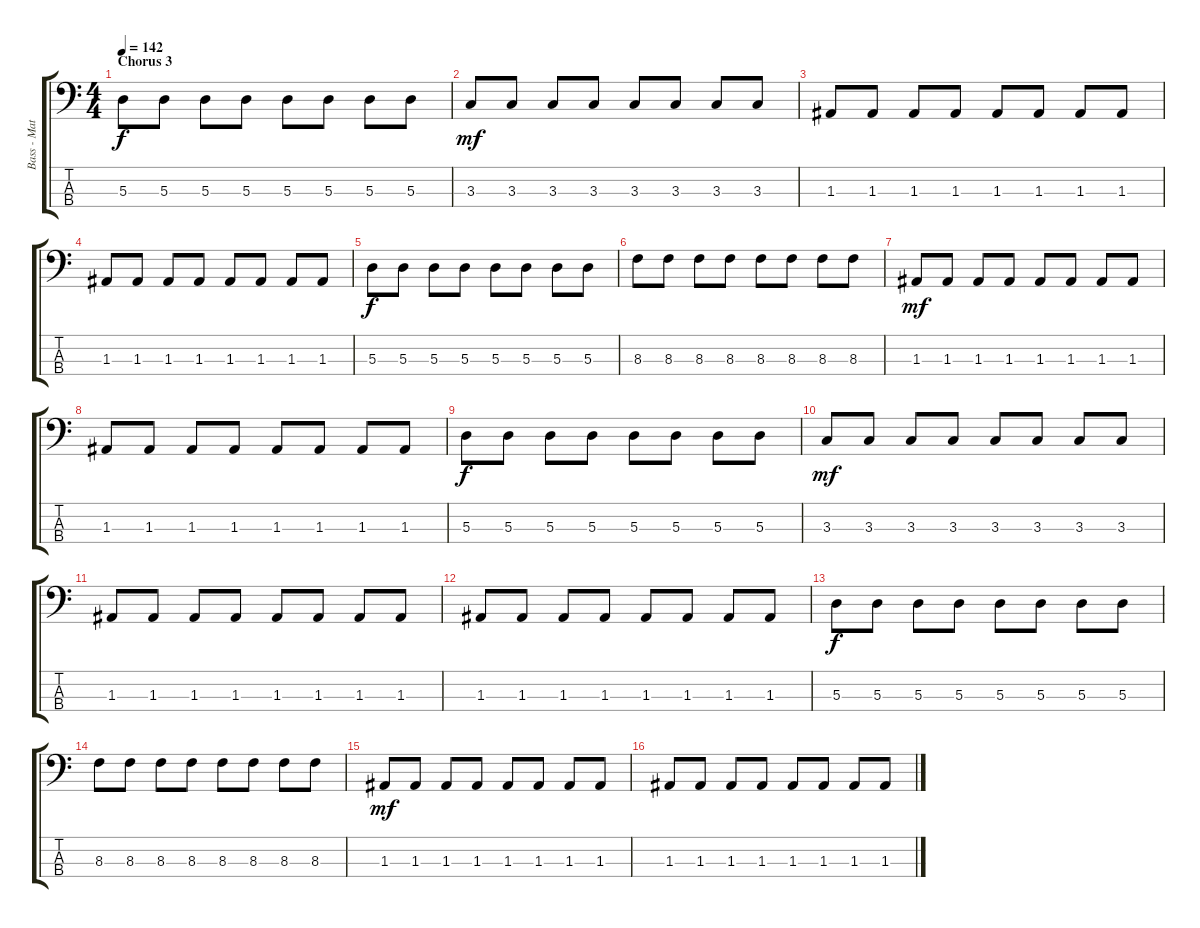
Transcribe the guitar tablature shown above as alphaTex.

\track ("Bass - Matt Barnes " "Bass - Mat") {instrument electricbassfinger}
\staff {score tabs}
\tuning (G2 D2 A1 D1) {hide}
\ts (4 4)
\section ("" "Chorus 3")
\tempo 142
\clef f4
\ks c
5.3.8{dy f} 5.3.8 5.3.8 5.3.8 5.3.8 5.3.8 5.3.8 5.3.8 |
3.3.8{dy mf} 3.3.8 3.3.8 3.3.8 3.3.8 3.3.8 3.3.8 3.3.8 |
1.3.8 1.3.8 1.3.8 1.3.8 1.3.8 1.3.8 1.3.8 1.3.8 |
1.3.8 1.3.8 1.3.8 1.3.8 1.3.8 1.3.8 1.3.8 1.3.8 |
5.3.8{dy f} 5.3.8 5.3.8 5.3.8 5.3.8 5.3.8 5.3.8 5.3.8 |
8.3.8 8.3.8 8.3.8 8.3.8 8.3.8 8.3.8 8.3.8 8.3.8 |
1.3.8{dy mf} 1.3.8 1.3.8 1.3.8 1.3.8 1.3.8 1.3.8 1.3.8 |
1.3.8 1.3.8 1.3.8 1.3.8 1.3.8 1.3.8 1.3.8 1.3.8 |
5.3.8{dy f} 5.3.8 5.3.8 5.3.8 5.3.8 5.3.8 5.3.8 5.3.8 |
3.3.8{dy mf} 3.3.8 3.3.8 3.3.8 3.3.8 3.3.8 3.3.8 3.3.8 |
1.3.8 1.3.8 1.3.8 1.3.8 1.3.8 1.3.8 1.3.8 1.3.8 |
1.3.8 1.3.8 1.3.8 1.3.8 1.3.8 1.3.8 1.3.8 1.3.8 |
5.3.8{dy f} 5.3.8 5.3.8 5.3.8 5.3.8 5.3.8 5.3.8 5.3.8 |
8.3.8 8.3.8 8.3.8 8.3.8 8.3.8 8.3.8 8.3.8 8.3.8 |
1.3.8{dy mf} 1.3.8 1.3.8 1.3.8 1.3.8 1.3.8 1.3.8 1.3.8 |
1.3.8 1.3.8 1.3.8 1.3.8 1.3.8 1.3.8 1.3.8 1.3.8
